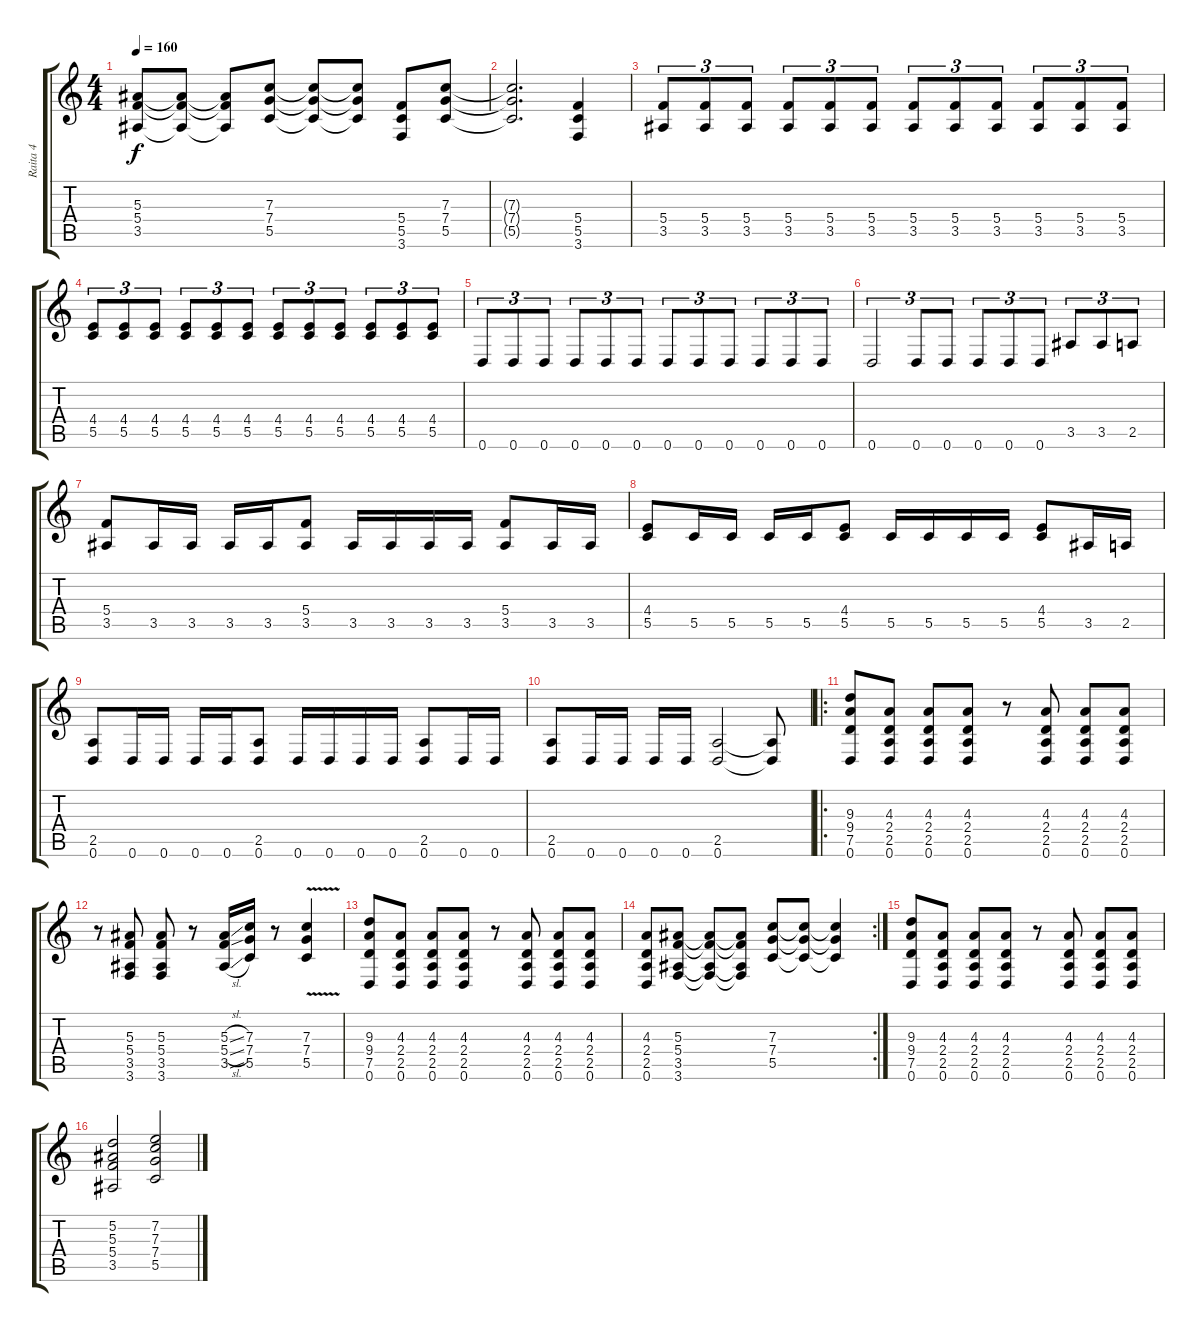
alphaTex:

\track ("Raita 4" "Raita 4") {instrument overdrivenguitar}
\staff {score tabs}
\tuning (D4 A3 F3 C3 G2 D2) {hide}
\ts (4 4)
\tempo 160
\clef g2
\ks c
(5.3 5.4 3.5).8{dy f} (5.3{t} 5.4{t} 3.5{t}).8 (5.3{t} 5.4{t} 3.5{t}).8 (7.3 7.4 5.5).8 (7.3{t} 7.4{t} 5.5{t}).8 (7.3{t} 7.4{t} 5.5{t}).8 (5.4 5.5 3.6).8 (7.3 7.4 5.5).8 |
(7.3{t} 7.4{t} 5.5{t}).2{d} (5.4 5.5 3.6).4 |
(5.4 3.5).8{tu (3 2)} (5.4 3.5).8{tu (3 2)} (5.4 3.5).8{tu (3 2)} (5.4 3.5).8{tu (3 2)} (5.4 3.5).8{tu (3 2)} (5.4 3.5).8{tu (3 2)} (5.4 3.5).8{tu (3 2)} (5.4 3.5).8{tu (3 2)} (5.4 3.5).8{tu (3 2)} (5.4 3.5).8{tu (3 2)} (5.4 3.5).8{tu (3 2)} (5.4 3.5).8{tu (3 2)} |
(4.4 5.5).8{tu (3 2)} (4.4 5.5).8{tu (3 2)} (4.4 5.5).8{tu (3 2)} (4.4 5.5).8{tu (3 2)} (4.4 5.5).8{tu (3 2)} (4.4 5.5).8{tu (3 2)} (4.4 5.5).8{tu (3 2)} (4.4 5.5).8{tu (3 2)} (4.4 5.5).8{tu (3 2)} (4.4 5.5).8{tu (3 2)} (4.4 5.5).8{tu (3 2)} (4.4 5.5).8{tu (3 2)} |
0.6.8{tu (3 2)} 0.6.8{tu (3 2)} 0.6.8{tu (3 2)} 0.6.8{tu (3 2)} 0.6.8{tu (3 2)} 0.6.8{tu (3 2)} 0.6.8{tu (3 2)} 0.6.8{tu (3 2)} 0.6.8{tu (3 2)} 0.6.8{tu (3 2)} 0.6.8{tu (3 2)} 0.6.8{tu (3 2)} |
0.6.2{tu (3 2)} 0.6.8{tu (3 2)} 0.6.8{tu (3 2)} 0.6.8{tu (3 2)} 0.6.8{tu (3 2)} 0.6.8{tu (3 2)} 3.5.8{tu (3 2)} 3.5.8{tu (3 2)} 2.5.8{tu (3 2)} |
(5.4 3.5).8 3.5.16 3.5.16 3.5.16 3.5.16 (5.4 3.5).8 3.5.16 3.5.16 3.5.16 3.5.16 (5.4 3.5).8 3.5.16 3.5.16 |
(4.4 5.5).8 5.5.16 5.5.16 5.5.16 5.5.16 (4.4 5.5).8 5.5.16 5.5.16 5.5.16 5.5.16 (4.4 5.5).8 3.5.16 2.5.16 |
(2.5 0.6).8 0.6.16 0.6.16 0.6.16 0.6.16 (2.5 0.6).8 0.6.16 0.6.16 0.6.16 0.6.16 (2.5 0.6).8 0.6.16 0.6.16 |
(2.5 0.6).8 0.6.16 0.6.16 0.6.16 0.6.16 (2.5 0.6).2 (2.5{t} 0.6{t}).8 |
\ro
(9.3 9.4 7.5 0.6).8 (4.3 2.4 2.5 0.6).8 (4.3 2.4 2.5 0.6).8 (4.3 2.4 2.5 0.6).8 r.8 (4.3 2.4 2.5 0.6).8 (4.3 2.4 2.5 0.6).8 (4.3 2.4 2.5 0.6).8 |
r.8 (5.3 5.4 3.5 3.6).8 (5.3 5.4 3.5 3.6).8 r.8 (5.3{sl} 5.4{sl} 3.5{sl}).16 (7.3 7.4 5.5).16 r.8 (7.3{v} 7.4{v} 5.5{v}).4 |
(9.3 9.4 7.5 0.6).8 (4.3 2.4 2.5 0.6).8 (4.3 2.4 2.5 0.6).8 (4.3 2.4 2.5 0.6).8 r.8 (4.3 2.4 2.5 0.6).8 (4.3 2.4 2.5 0.6).8 (4.3 2.4 2.5 0.6).8 |
\rc 2
(4.3 2.4 2.5 0.6).8 (5.3 5.4 3.5 3.6).8 (5.3{t} 5.4{t} 3.5{t} 3.6{t}).8 (5.3{t} 5.4{t} 3.5{t} 3.6{t}).8 (7.3 7.4 5.5).8 (7.3{t} 7.4{t} 5.5{t}).8 (7.3{t} 7.4{t} 5.5{t}).4 |
(9.3 9.4 7.5 0.6).8 (4.3 2.4 2.5 0.6).8 (4.3 2.4 2.5 0.6).8 (4.3 2.4 2.5 0.6).8 r.8 (4.3 2.4 2.5 0.6).8 (4.3 2.4 2.5 0.6).8 (4.3 2.4 2.5 0.6).8 |
(5.2 5.3 5.4 3.5).2 (7.2 7.3 7.4 5.5).2
